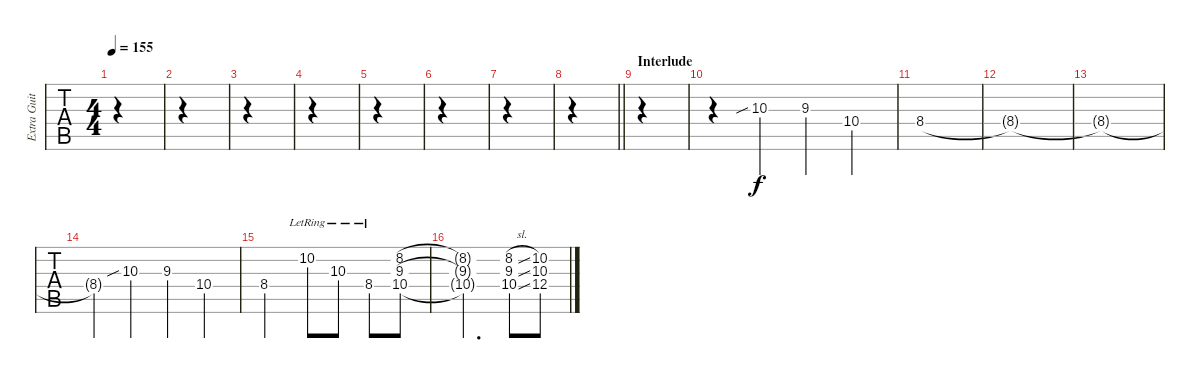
\track ("Extra Guitar One" "Extra Guit") {instrument distortionguitar}
\staff {tabs}
\tuning (Eb4 Bb3 Gb3 Db3 Ab2 Eb2) {hide}
\ts (4 4)
\tempo 155
\clef g2
\ks c
|
|
|
|
|
|
|
\barLineRight lightlight
|
\section ("" "Interlude")
|
r.4{volume 16 balance 0} 10.3{sib}.4 9.3.4 10.4.4 |
8.4.1 |
8.4{t}.1 |
8.4{t}.1 |
8.4{t}.4 10.3{sib}.4 9.3.4 10.4.4 |
8.4.2 10.2{lr}.8 10.3{lr}.8 8.4{lr}.8 (8.2 9.3 10.4).8 |
(8.2{t} 9.3{t} 10.4{t}).2{d} (8.2{sl} 9.3{sl} 10.4{sl}).8 (10.2 10.3 12.4).8
